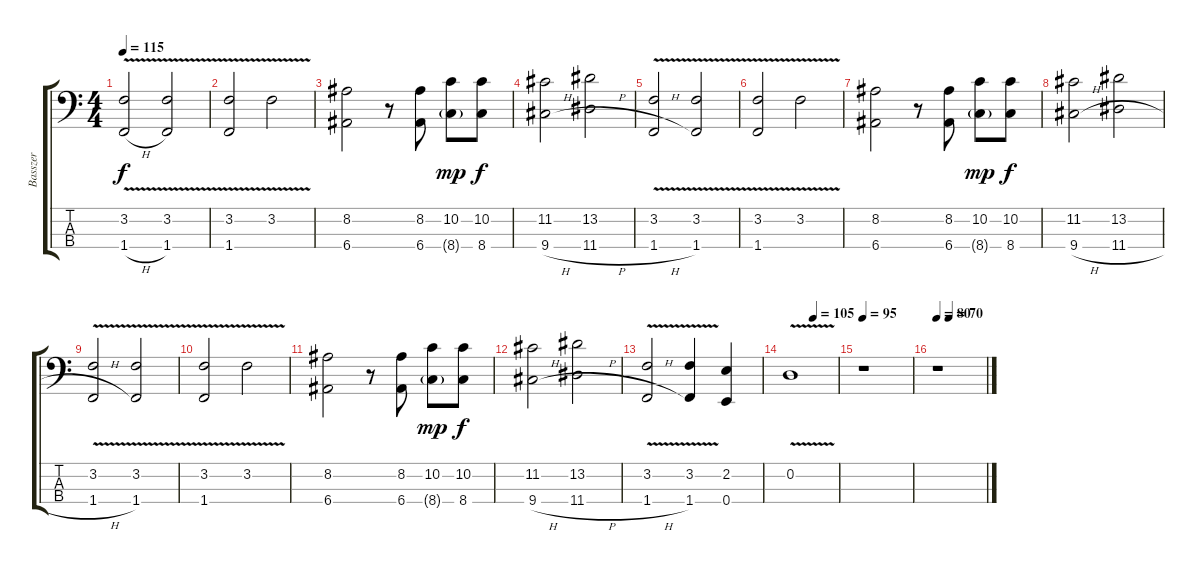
\track ("Basszer" "Basszer") {instrument fretlessbass}
\staff {score tabs}
\tuning (G2 D2 A1 E1) {hide}
\ts (4 4)
\tempo 115
\clef f4
\ks c
(3.2 1.4{v h}).2{dy f} (3.2 1.4{v}).2 |
(3.2 1.4{v}).2 3.2{v}.2 |
(8.2 6.4).2 r.8 (8.2 6.4).8 (10.2 8.4{g}).8{dy mp} (10.2 8.4).8{dy f} |
(11.2 9.4{h}).2 (13.2 11.4{h}).2 |
(3.2 1.4{v h}).2 (3.2 1.4{v}).2 |
(3.2 1.4{v}).2 3.2{v}.2 |
(8.2 6.4).2 r.8 (8.2 6.4).8 (10.2 8.4{g}).8{dy mp} (10.2 8.4).8{dy f} |
(11.2 9.4{h}).2 (13.2 11.4{h}).2 |
(3.2 1.4{v h}).2 (3.2 1.4{v}).2 |
(3.2 1.4{v}).2 3.2{v}.2 |
(8.2 6.4).2 r.8 (8.2 6.4).8 (10.2 8.4{g}).8{dy mp} (10.2 8.4).8{dy f} |
(11.2 9.4{h}).2 (13.2 11.4{h}).2 |
(3.2 1.4{v h}).2 (3.2{v} 1.4).4 (2.2 0.4).4 |
\tempo (105 0.5)
0.2{v}.1 |
\tempo 95
r.1 |
\tempo 80
\tempo (70 0.25)
r.1
